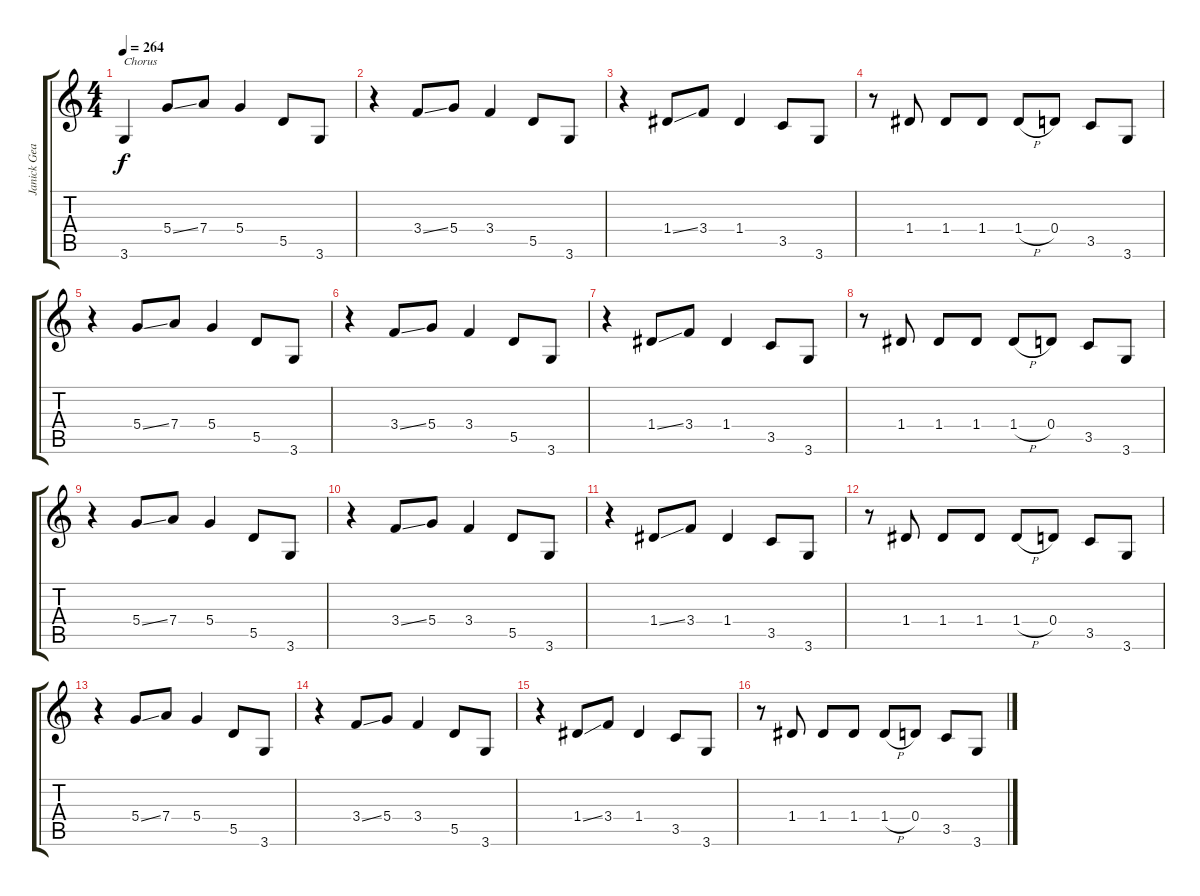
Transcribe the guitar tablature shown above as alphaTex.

\track ("Janick Gears" "Janick Gea") {instrument distortionguitar}
\staff {score tabs}
\tuning (E4 B3 G3 D3 A2 E2) {hide}
\ts (4 4)
\tempo 264
\clef g2
\ks c
3.6.4{txt "Chorus" dy f} 5.4{ss}.8 7.4.8 5.4.4 5.5.8 3.6.8 |
r.4 3.4{ss}.8 5.4.8 3.4.4 5.5.8 3.6.8 |
r.4 1.4{ss}.8 3.4.8 1.4.4 3.5.8 3.6.8 |
r.8 1.4.8 1.4.8 1.4.8 1.4{h}.8 0.4.8 3.5.8 3.6.8 |
r.4 5.4{ss}.8 7.4.8 5.4.4 5.5.8 3.6.8 |
r.4 3.4{ss}.8 5.4.8 3.4.4 5.5.8 3.6.8 |
r.4 1.4{ss}.8 3.4.8 1.4.4 3.5.8 3.6.8 |
r.8 1.4.8 1.4.8 1.4.8 1.4{h}.8 0.4.8 3.5.8 3.6.8 |
r.4 5.4{ss}.8 7.4.8 5.4.4 5.5.8 3.6.8 |
r.4 3.4{ss}.8 5.4.8 3.4.4 5.5.8 3.6.8 |
r.4 1.4{ss}.8 3.4.8 1.4.4 3.5.8 3.6.8 |
r.8 1.4.8 1.4.8 1.4.8 1.4{h}.8 0.4.8 3.5.8 3.6.8 |
r.4 5.4{ss}.8 7.4.8 5.4.4 5.5.8 3.6.8 |
r.4 3.4{ss}.8 5.4.8 3.4.4 5.5.8 3.6.8 |
r.4 1.4{ss}.8 3.4.8 1.4.4 3.5.8 3.6.8 |
r.8 1.4.8 1.4.8 1.4.8 1.4{h}.8 0.4.8 3.5.8 3.6.8
